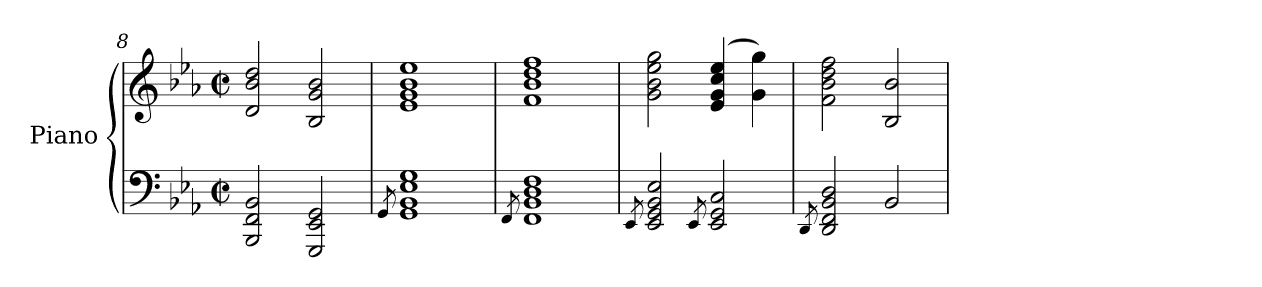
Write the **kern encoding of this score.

**kern	**kern
*part1	*part1
*staff2	*staff1
*I"Piano	*
*I'Pno.	*
!!LO:LB:g=z
*clefF4	*clefG2
*k[b-e-a-]	*k[b-e-a-]
*M2/2	*M2/2
*met(c|)	*met(c|)
=8	=8
2BBB-/ 2FF/ 2BB-/	2d/ 2b-/ 2dd/
2GGG/ 2EE-/ 2GG/	2B-/ 2g/ 2b-/
=9	=9
8qGG/	.
1GG 1BB- 1E- 1G	1e- 1g 1b- 1ee-
=10	=10
8qFF/	.
1FF 1BB- 1D 1F	1f 1b- 1dd 1ff
=11	=11
8qEE-/	.
2EE-/ 2GG/ 2BB-/ 2E-/	2g\ 2b-\ 2ee-\ 2gg\
8qEE-/	.
2EE-/ 2GG/ 2C/	(>4e-/ 4g/ 4cc/ 4ee-/
.	4g\ 4gg\)
=12	=12
8qDD/	.
2DD/ 2FF/ 2BB-/ 2D/	2f\ 2b-\ 2dd\ 2ff\
2BB-/	2B-/ 2b-/
=	=
*-	*-
